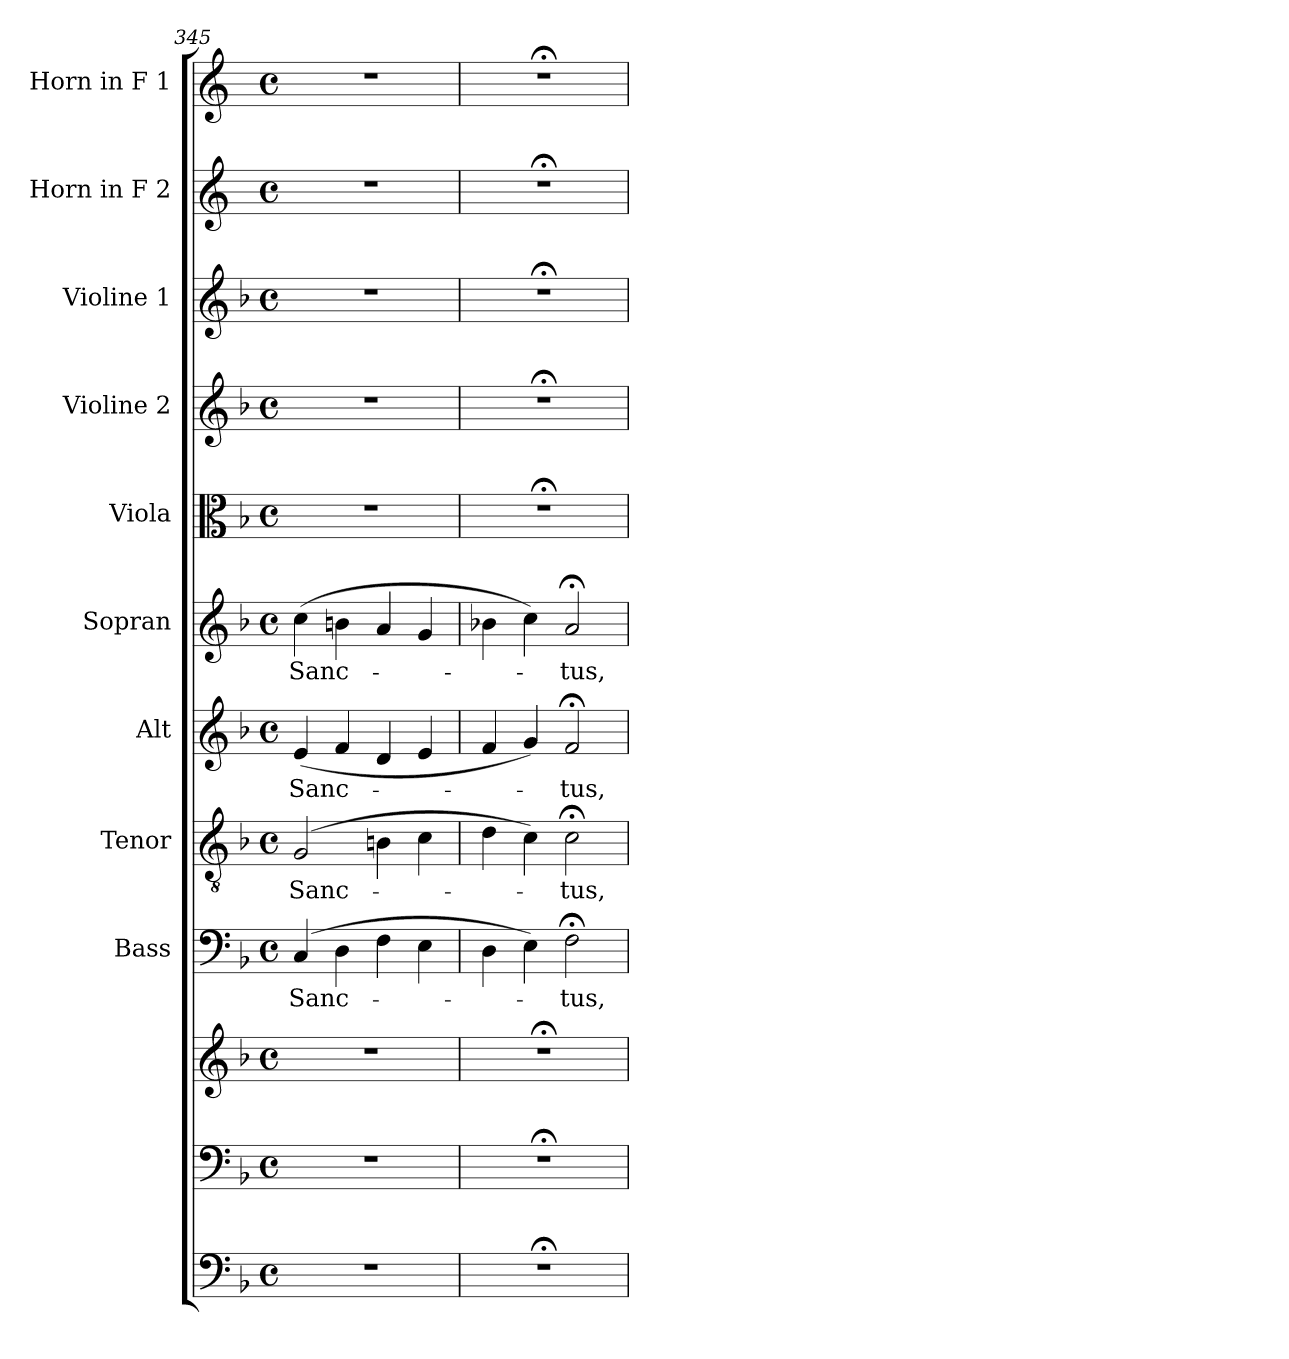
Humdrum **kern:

**kern	**kern	**kern	**kern	**text	**kern	**text	**kern	**text	**kern	**text	**kern	**kern	**kern	**kern	**kern
*part11	*part10	*part10	*part9	*part9	*part8	*part8	*part7	*part7	*part6	*part6	*part5	*part4	*part3	*part2	*part1
*staff12	*staff11	*staff10	*staff9	*staff9	*staff8	*staff8	*staff7	*staff7	*staff6	*staff6	*staff5	*staff4	*staff3	*staff2	*staff1
*	*	*	*I"Bass	*	*I"Tenor	*	*I"Alt	*	*I"Sopran	*	*I"Viola	*I"Violine 2	*I"Violine 1	*I"Horn in F 2	*I"Horn in F 1
*	*	*	*I'B.	*	*I'T.	*	*I'A.	*	*I'S.	*	*I'Vla.	*I'Vl. 2	*I'Vl. 1	*	*
*clefF4	*clefF4	*clefG2	*clefF4	*	*clefGv2	*	*clefG2	*	*clefG2	*	*clefC3	*clefG2	*clefG2	*clefG2	*clefG2
*ITrd7c12	*	*	*	*	*	*	*	*	*	*	*	*	*	*ITrd4c7	*ITrd4c7
*k[b-]	*k[b-]	*k[b-]	*k[b-]	*	*k[b-]	*	*k[b-]	*	*k[b-]	*	*k[b-]	*k[b-]	*k[b-]	*k[b-]	*k[b-]
*F:	*F:	*F:	*F:	*	*F:	*	*F:	*	*F:	*	*F:	*F:	*F:	*F:	*F:
*M4/4	*M4/4	*M4/4	*M4/4	*	*M4/4	*	*M4/4	*	*M4/4	*	*M4/4	*M4/4	*M4/4	*M4/4	*M4/4
*met(c)	*met(c)	*met(c)	*met(c)	*	*met(c)	*	*met(c)	*	*met(c)	*	*met(c)	*met(c)	*met(c)	*met(c)	*met(c)
=345	=345	=345	=345	=345	=345	=345	=345	=345	=345	=345	=345	=345	=345	=345	=345
!	!	!	!	!LO:LY:b	!	!LO:LY:b	!	!LO:LY:b	!	!LO:LY:b	!	!	!	!	!
1r	1r	1r	(4C/	Sanc-	(2G/	Sanc-	(<4e/	Sanc-	(>4cc\	Sanc-	1r	1r	1r	1r	1r
.	.	.	4D\	.	.	.	4f/	.	4bn\	.	.	.	.	.	.
.	.	.	4F\	.	4Bn\	.	4d/	.	4a/	.	.	.	.	.	.
.	.	.	4E\	.	4c\	.	4e/	.	4g/	.	.	.	.	.	.
!!LO:PB:g=z
=346	=346	=346	=346	=346	=346	=346	=346	=346	=346	=346	=346	=346	=346	=346	=346
1r;	1r;	1r;	4D\	.	4d\	.	4f/	.	4b-X\	.	1r;	1r;<	1r;<	1r;<	1r;<
.	.	.	4E\)	.	4c\)	.	4g/)	.	4cc\)	.	.	.	.	.	.
!	!	!	!	!LO:LY:b	!	!LO:LY:b	!	!LO:LY:b	!	!LO:LY:b	!	!	!	!	!
.	.	.	2F;<\	-tus,	2c;<\	-tus,	2f;</	-tus,	2a;</	-tus,	.	.	.	.	.
=	=	=	=	=	=	=	=	=	=	=	=	=	=	=	=
*-	*-	*-	*-	*-	*-	*-	*-	*-	*-	*-	*-	*-	*-	*-	*-
